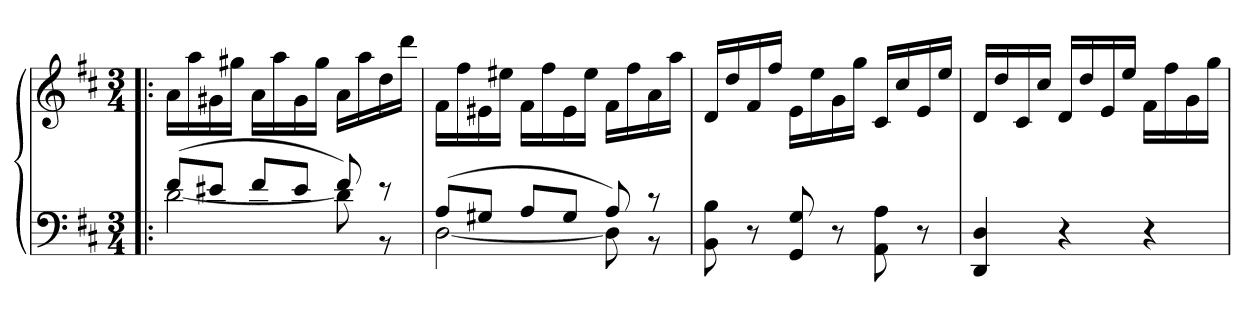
**kern	**kern
*part1	*part1
*staff2	*staff1
*clefF4	*clefG2
*k[f#c#]	*k[f#c#]
*M3/4	*M3/4
=!|:	=!|:
*^	*
(8f#L	[2d	16aLL
.	.	16aa
8e#XJ	.	16g#X
.	.	16gg#XJJ
8f#L	.	16aLL
.	.	16aa
8e#J	.	16g#
.	.	16gg#JJ
8f#)	8d]	16aLL
.	.	16aa
8r	8r	16dd
.	.	16dddJJ
=	=	=
(8AL	[2D	16f#LL
.	.	16ff#
8G#XJ	.	16e#X
.	.	16ee#XJJ
8AL	.	16f#LL
.	.	16ff#
8G#J	.	16e#
.	.	16ee#JJ
8A)	8D]	16f#LL
.	.	16ff#
8r	8r	16a
.	.	16aaJJ
*v	*v	*
=	=
8BB 8B	16dLL
.	16dd
8r	16f#
.	16ff#JJ
8GG 8G	16eLL
.	16ee
8r	16g
.	16ggJJ
8AA 8A	16c#LL
.	16cc#
8r	16e
.	16eeJJ
=	=
4DD 4D	16dLL
.	16dd
.	16c#
.	16cc#JJ
4r	16dLL
.	16dd
.	16e
.	16eeJJ
4r	16f#LL
.	16ff#
.	16g
.	16ggJJ
=	=
*-	*-
